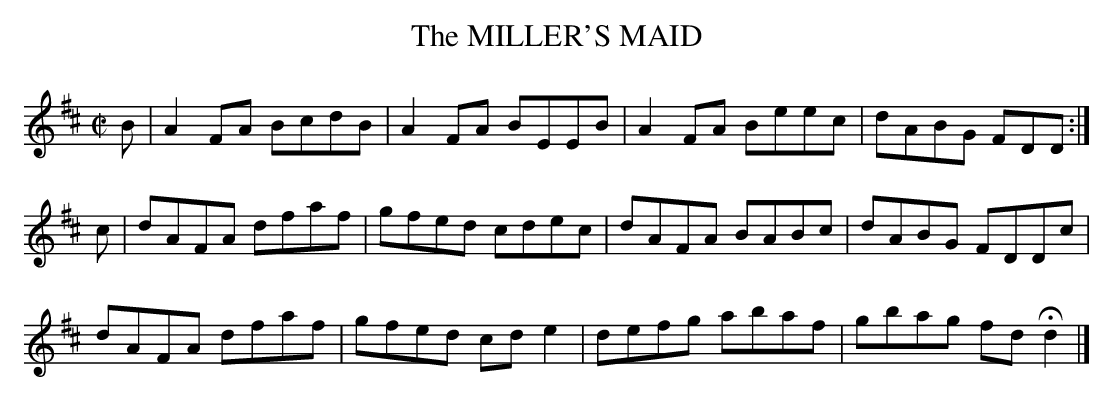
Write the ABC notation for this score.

X:1
T:MILLER'S MAID, The
M:C|
L:1/8
K:D
B|A2FA BcdB|A2FA BEEB|A2FA Beec|dABG FDD :|
c|dAFA dfaf|gfed cdec|dAFA BABc|dABG FDDc|
dAFA dfaf|gfed cd e2|defg abaf|gbag fdHd2|]
